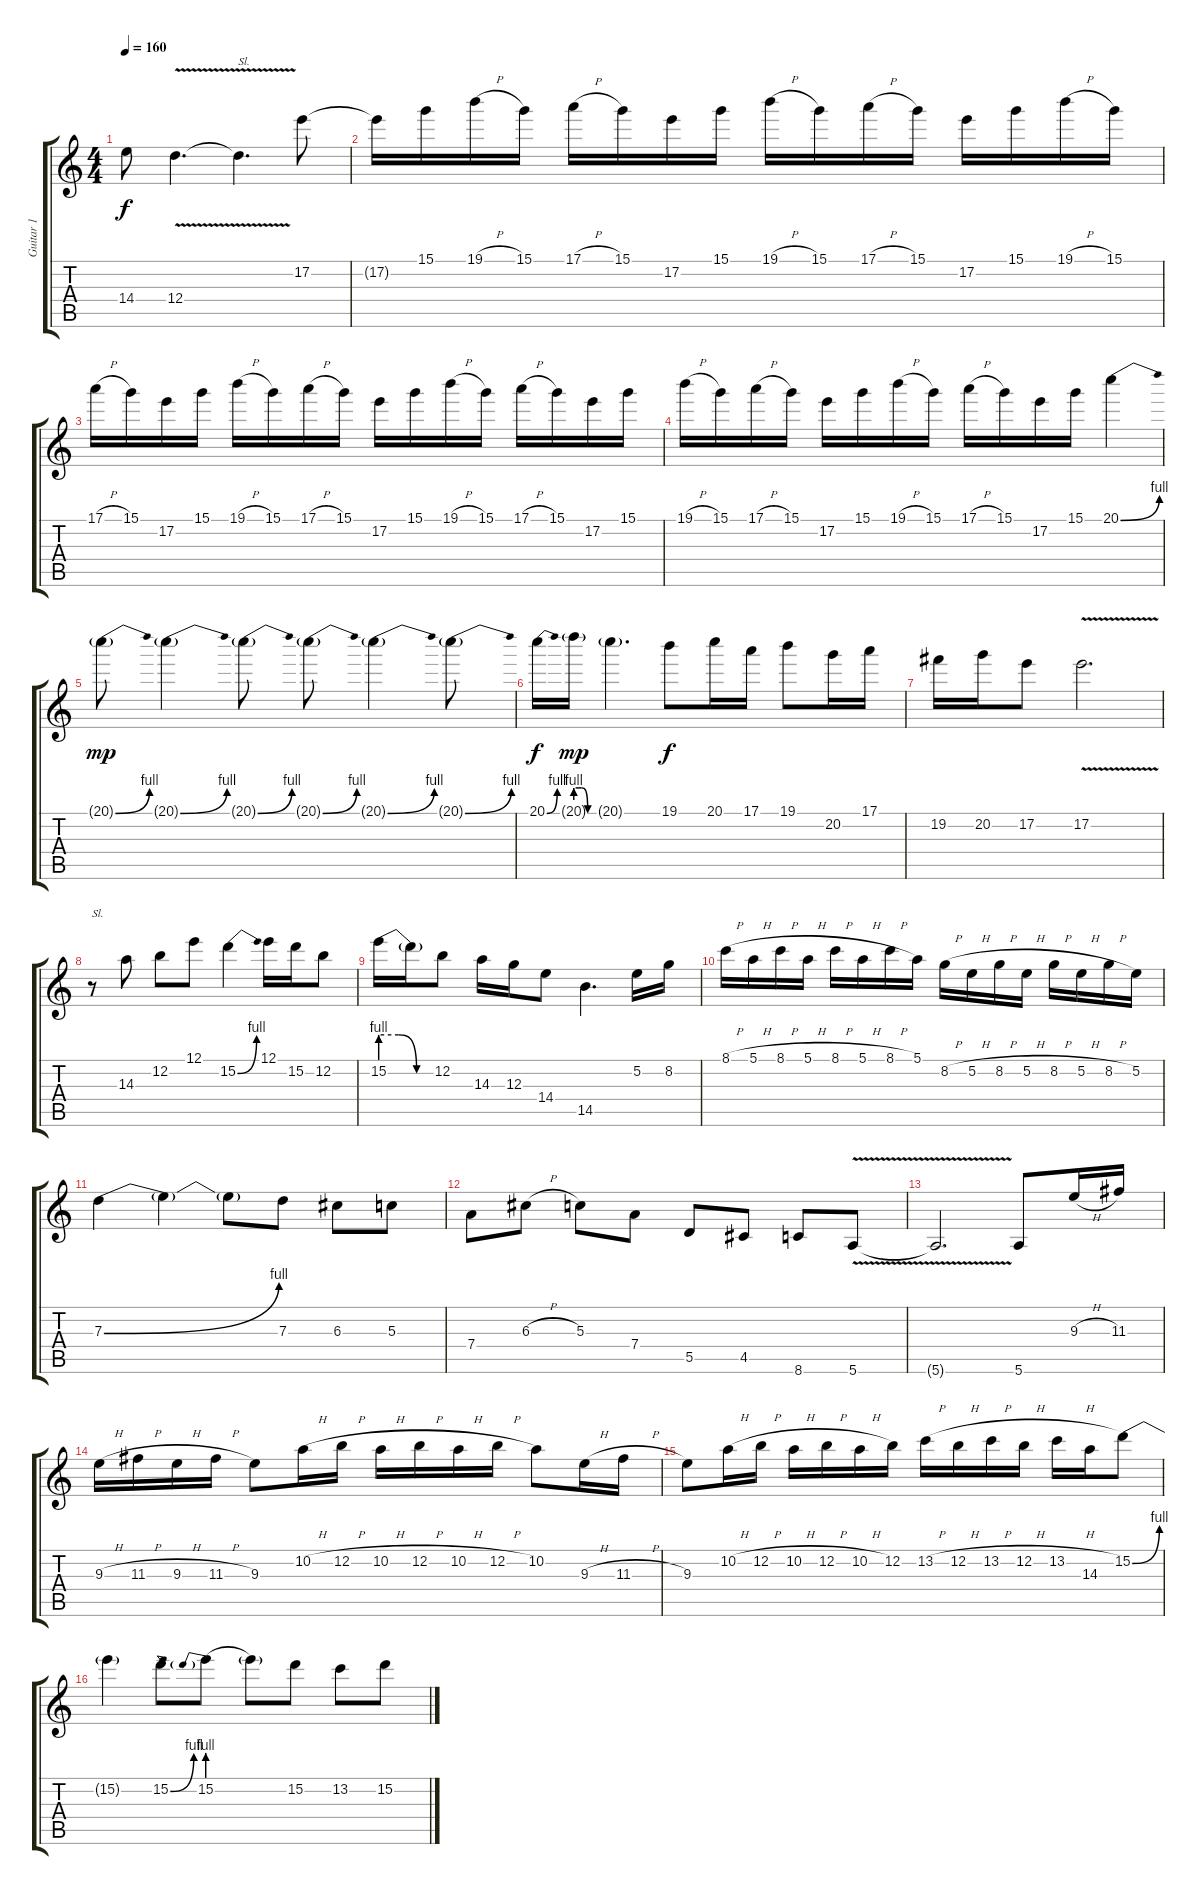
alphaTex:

\track ("Guitar 1" "Guitar 1") {instrument distortionguitar}
\staff {score tabs}
\tuning (E4 B3 G3 D3 A2 E2) {hide}
\ts (4 4)
\tempo 160
\clef g2
\ks c
14.4.8{dy f} 12.4{v}.4{d} 12.4{t}.4{d txt "Sl."} 17.2.8 |
17.2{t}.16 15.1.16 19.1{h}.16 15.1.16 17.1{h}.16 15.1.16 17.2.16 15.1.16 19.1{h}.16 15.1.16 17.1{h}.16 15.1.16 17.2.16 15.1.16 19.1{h}.16 15.1.16 |
17.1{h}.16 15.1.16 17.2.16 15.1.16 19.1{h}.16 15.1.16 17.1{h}.16 15.1.16 17.2.16 15.1.16 19.1{h}.16 15.1.16 17.1{h}.16 15.1.16 17.2.16 15.1.16 |
19.1{h}.16 15.1.16 17.1{h}.16 15.1.16 17.2.16 15.1.16 19.1{h}.16 15.1.16 17.1{h}.16 15.1.16 17.2.16 15.1.16 20.1{be (bend 0 0 60 4)}.4 |
20.1{be (bend 0 0 60 4) g}.8{dy mp} 20.1{be (bend 0 0 60 4) g}.4 20.1{be (bend 0 0 60 4) g}.8 20.1{be (bend 0 0 60 4) g}.8 20.1{be (bend 0 0 60 4) g}.4 20.1{be (bend 0 0 60 4) g}.8 |
20.1{be (bend 0 0 60 4)}.16{dy f} 20.1{be (custom 0 4 20 4 40 0 60 0) g}.16{dy mp} 20.1{g}.4{d} 19.1.8{dy f} 20.1.16 17.1.16 19.1.8 20.2.16 17.1.16 |
19.2.16 20.2.16 17.2.8 17.2{v}.2{d} |
r.8{txt "Sl."} 14.3.8 12.2.8 12.1.8 15.2{be (bend 0 0 60 4)}.4 12.1.16 15.2.16 12.2.8 |
15.2{be (custom 0 4 20 4 40 0 60 0)}.16 15.2{t}.16 12.2.8 14.3.16 12.3.16 14.4.8 14.5.4{d} 5.2.16 8.2.16 |
8.1{h}.16 5.1{h}.16 8.1{h}.16 5.1{h}.16 8.1{h}.16 5.1{h}.16 8.1{h}.16 5.1.16 8.2{h}.16 5.2{h}.16 8.2{h}.16 5.2{h}.16 8.2{h}.16 5.2{h}.16 8.2{h}.16 5.2.16 |
7.3{be (bend 0 0 60 4)}.4 7.3{t}.4 7.3{t}.8 7.3.8 6.3.8 5.3.8 |
7.4.8 6.3{h}.8 5.3.8 7.4.8 5.5.8 4.5.8 8.6.8 5.6{v}.8 |
5.6{t}.2{d} 5.6.8 9.3{h}.16 11.3.16 |
9.3{h}.16 11.3{h}.16 9.3{h}.16 11.3{h}.16 9.3.8 10.2{h}.16 12.2{h}.16 10.2{h}.16 12.2{h}.16 10.2{h}.16 12.2{h}.16 10.2.8 9.3{h}.16 11.3{h}.16 |
9.3.8 10.2{h}.16 12.2{h}.16 10.2{h}.16 12.2{h}.16 10.2{h}.16 12.2.16 13.2{h}.16 12.2{h}.16 13.2{h}.16 12.2{h}.16 13.2{h}.16 14.3.16 15.2{be (bend 0 0 60 4)}.8 |
15.2{t}.4 15.2{be (bend 0 0 60 4)}.8 15.2{be (prebend 0 4 60 4)}.8 15.2{t}.8 15.2.8 13.2.8 15.2.8
